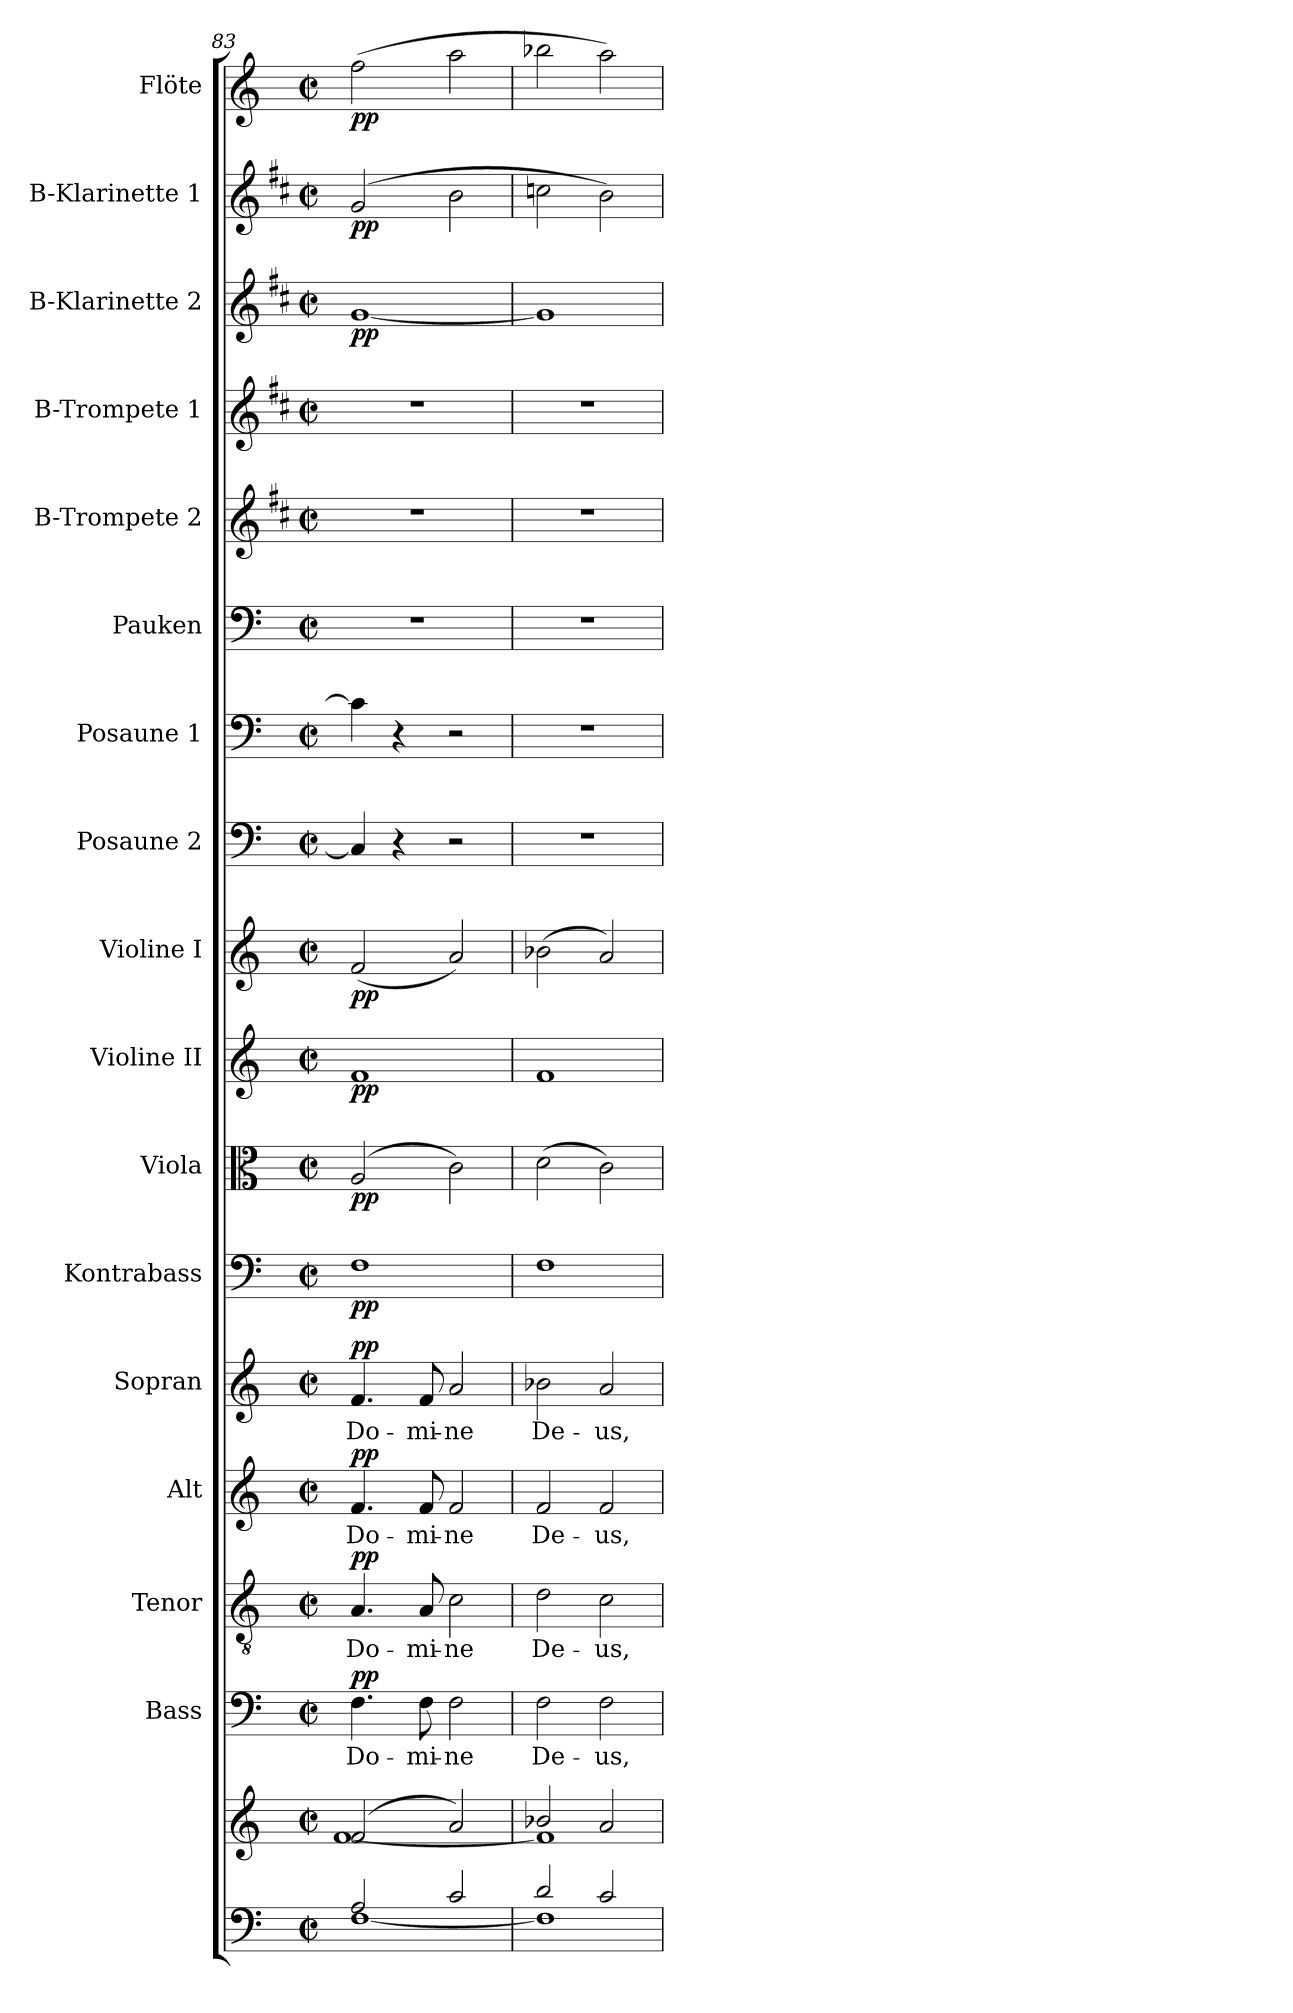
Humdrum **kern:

**kern	**kern	**kern	**text	**dynam	**kern	**text	**dynam	**kern	**text	**dynam	**kern	**text	**dynam	**kern	**dynam	**kern	**dynam	**kern	**dynam	**kern	**dynam	**kern	**kern	**kern	**kern	**kern	**kern	**dynam	**kern	**dynam	**kern	**dynam
*part17	*part17	*part16	*part16	*part16	*part15	*part15	*part15	*part14	*part14	*part14	*part13	*part13	*part13	*part12	*part12	*part11	*part11	*part10	*part10	*part9	*part9	*part8	*part7	*part6	*part5	*part4	*part3	*part3	*part2	*part2	*part1	*part1
*staff18	*staff17	*staff16	*staff16	*staff16	*staff15	*staff15	*staff15	*staff14	*staff14	*staff14	*staff13	*staff13	*staff13	*staff12	*staff12	*staff11	*staff11	*staff10	*staff10	*staff9	*staff9	*staff8	*staff7	*staff6	*staff5	*staff4	*staff3	*staff3	*staff2	*staff2	*staff1	*staff1
*	*	*I"Bass	*	*	*I"Tenor	*	*	*I"Alt	*	*	*I"Sopran	*	*	*I"Kontrabass	*	*I"Viola	*	*I"Violine II	*	*I"Violine I	*	*I"Posaune 2	*I"Posaune 1	*I"Pauken	*I"B-Trompete 2	*I"B-Trompete 1	*I"B-Klarinette 2	*	*I"B-Klarinette 1	*	*I"Flöte	*
*	*	*I'B.	*	*	*I'T.	*	*	*I'A.	*	*	*I'S.	*	*	*I'Kb.	*	*I'Vla.	*	*I'Vl. II	*	*I'Vl. I	*	*I'Pos. 2	*I'Pos. 1	*I'Pk.	*I'B Trp. 2	*I'B Trp. 1	*I'B Kl. 2	*	*I'B Kl. 1	*	*I'Fl.	*
*clefF4	*clefG2	*clefF4	*	*	*clefGv2	*	*	*clefG2	*	*	*clefG2	*	*	*clefF4	*	*clefC3	*	*clefG2	*	*clefG2	*	*clefF4	*clefF4	*clefF4	*clefG2	*clefG2	*clefG2	*	*clefG2	*	*clefG2	*
*	*	*	*	*	*	*	*	*	*	*	*	*	*	*ITrd7c12	*	*	*	*	*	*	*	*	*	*	*ITrd1c2	*ITrd1c2	*ITrd1c2	*	*ITrd1c2	*	*	*
*k[]	*k[]	*k[]	*	*	*k[]	*	*	*k[]	*	*	*k[]	*	*	*k[]	*	*k[]	*	*k[]	*	*k[]	*	*k[]	*k[]	*k[]	*k[]	*k[]	*k[]	*	*k[]	*	*k[]	*
*C:	*C:	*C:	*	*	*C:	*	*	*C:	*	*	*C:	*	*	*C:	*	*C:	*	*C:	*	*C:	*	*C:	*C:	*C:	*C:	*C:	*C:	*	*C:	*	*C:	*
*M2/2	*M2/2	*M2/2	*	*	*M2/2	*	*	*M2/2	*	*	*M2/2	*	*	*M2/2	*	*M2/2	*	*M2/2	*	*M2/2	*	*M2/2	*M2/2	*M2/2	*M2/2	*M2/2	*M2/2	*	*M2/2	*	*M2/2	*
*met(c|)	*met(c|)	*met(c|)	*	*	*met(c|)	*	*	*met(c|)	*	*	*met(c|)	*	*	*met(c|)	*	*met(c|)	*	*met(c|)	*	*met(c|)	*	*met(c|)	*met(c|)	*met(c|)	*met(c|)	*met(c|)	*met(c|)	*	*met(c|)	*	*met(c|)	*
=83	=83	=83	=83	=83	=83	=83	=83	=83	=83	=83	=83	=83	=83	=83	=83	=83	=83	=83	=83	=83	=83	=83	=83	=83	=83	=83	=83	=83	=83	=83	=83	=83
*^	*^	*	*	*	*	*	*	*	*	*	*	*	*	*	*	*	*	*	*	*	*	*	*	*	*	*	*	*	*	*	*	*
!	!	!	!	!	!LO:LY:b	!LO:DY:a	!	!LO:LY:b	!LO:DY:a	!	!LO:LY:b	!LO:DY:a	!	!LO:LY:b	!LO:DY:a	!	!LO:DY:b	!	!LO:DY:b	!	!LO:DY:b	!	!LO:DY:b	!	!	!	!	!	!	!LO:DY:b	!	!LO:DY:b	!	!LO:DY:b
2A/	[<1F	(2f/	[<1f	4.F\	Do-	pp	4.A/	Do-	pp	4.f/	Do-	pp	4.f/	Do-	pp	1FF	pp	(2A/	pp	1f	pp	(<2f/	pp	4C/]	4c\]	1r	1r	1r	[1f	pp	(2f/	pp	(>2ff\	pp
.	.	.	.	.	.	.	.	.	.	.	.	.	.	.	.	.	.	.	.	.	.	.	.	4r	4r	.	.	.	.	.	.	.	.	.
!	!	!	!	!	!LO:LY:b	!	!	!LO:LY:b	!	!	!LO:LY:b	!	!	!LO:LY:b	!	!	!	!	!	!	!	!	!	!	!	!	!	!	!	!	!	!	!	!
.	.	.	.	8F\	-mi-	.	8A/	-mi-	.	8f/	-mi-	.	8f/	-mi-	.	.	.	.	.	.	.	.	.	.	.	.	.	.	.	.	.	.	.	.
!	!	!	!	!	!LO:LY:b	!	!	!LO:LY:b	!	!	!LO:LY:b	!	!	!LO:LY:b	!	!	!	!	!	!	!	!	!	!	!	!	!	!	!	!	!	!	!	!
2c/	.	2a/)	.	2F\	-ne	.	2c\	-ne	.	2f/	-ne	.	2a/	-ne	.	.	.	2c\)	.	.	.	2a/)	.	2r	2r	.	.	.	.	.	2a\	.	2aa\	.
=84	=84	=84	=84	=84	=84	=84	=84	=84	=84	=84	=84	=84	=84	=84	=84	=84	=84	=84	=84	=84	=84	=84	=84	=84	=84	=84	=84	=84	=84	=84	=84	=84	=84	=84
!	!	!	!	!	!LO:LY:b	!	!	!LO:LY:b	!	!	!LO:LY:b	!	!	!LO:LY:b	!	!	!	!	!	!	!	!	!	!	!	!	!	!	!	!	!	!	!	!
2d/	1F]	2b-X/	1f]	2F\	De-	.	2d\	De-	.	2f/	De-	.	2b-X\	De-	.	1FF	.	(>2d\	.	1f	.	(>2b-X\	.	1r	1r	1r	1r	1r	1f]	.	2b-X\	.	2bb-X\	.
!	!	!	!	!	!LO:LY:b	!	!	!LO:LY:b	!	!	!LO:LY:b	!	!	!LO:LY:b	!	!	!	!	!	!	!	!	!	!	!	!	!	!	!	!	!	!	!	!
2c/	.	2a/	.	2F\	-us,	.	2c\	-us,	.	2f/	-us,	.	2a/	-us,	.	.	.	2c\)	.	.	.	2a/)	.	.	.	.	.	.	.	.	2a\)	.	2aa\)	.
*v	*v	*	*	*	*	*	*	*	*	*	*	*	*	*	*	*	*	*	*	*	*	*	*	*	*	*	*	*	*	*	*	*	*	*
*	*v	*v	*	*	*	*	*	*	*	*	*	*	*	*	*	*	*	*	*	*	*	*	*	*	*	*	*	*	*	*	*	*	*
=	=	=	=	=	=	=	=	=	=	=	=	=	=	=	=	=	=	=	=	=	=	=	=	=	=	=	=	=	=	=	=	=
*-	*-	*-	*-	*-	*-	*-	*-	*-	*-	*-	*-	*-	*-	*-	*-	*-	*-	*-	*-	*-	*-	*-	*-	*-	*-	*-	*-	*-	*-	*-	*-	*-
